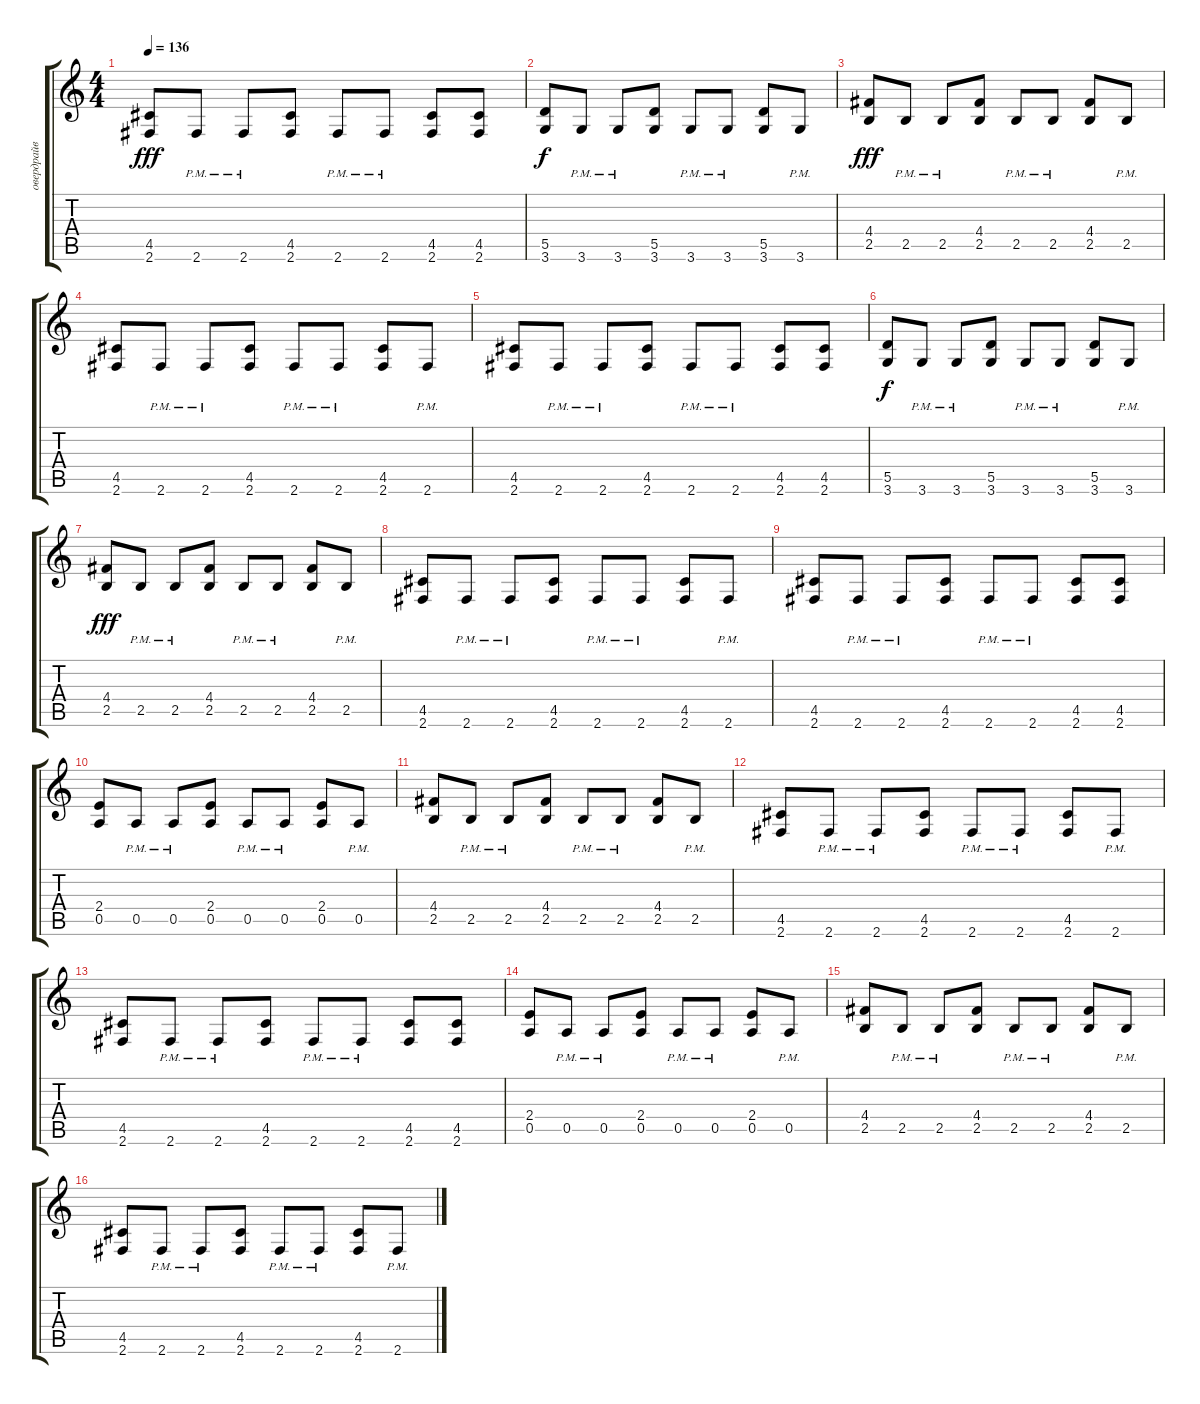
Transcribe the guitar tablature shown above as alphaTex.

\track ("овердрайв" "овердрайв") {instrument overdrivenguitar}
\staff {score tabs}
\tuning (E4 B3 G3 D3 A2 E2) {hide}
\ts (4 4)
\tempo 136
\clef g2
\ks c
(4.5 2.6).8{dy fff} 2.6{pm}.8 2.6{pm}.8 (4.5 2.6).8 2.6{pm}.8 2.6{pm}.8 (4.5 2.6).8 (4.5 2.6).8 |
(5.5 3.6).8{dy f} 3.6{pm}.8 3.6{pm}.8 (5.5 3.6).8 3.6{pm}.8 3.6{pm}.8 (5.5 3.6).8 3.6{pm}.8 |
(4.4 2.5).8{dy fff} 2.5{pm}.8 2.5{pm}.8 (4.4 2.5).8 2.5{pm}.8 2.5{pm}.8 (4.4 2.5).8 2.5{pm}.8 |
(4.5 2.6).8 2.6{pm}.8 2.6{pm}.8 (4.5 2.6).8 2.6{pm}.8 2.6{pm}.8 (4.5 2.6).8 2.6{pm}.8 |
(4.5 2.6).8 2.6{pm}.8 2.6{pm}.8 (4.5 2.6).8 2.6{pm}.8 2.6{pm}.8 (4.5 2.6).8 (4.5 2.6).8 |
(5.5 3.6).8{dy f} 3.6{pm}.8 3.6{pm}.8 (5.5 3.6).8 3.6{pm}.8 3.6{pm}.8 (5.5 3.6).8 3.6{pm}.8 |
(4.4 2.5).8{dy fff} 2.5{pm}.8 2.5{pm}.8 (4.4 2.5).8 2.5{pm}.8 2.5{pm}.8 (4.4 2.5).8 2.5{pm}.8 |
(4.5 2.6).8 2.6{pm}.8 2.6{pm}.8 (4.5 2.6).8 2.6{pm}.8 2.6{pm}.8 (4.5 2.6).8 2.6{pm}.8 |
(4.5 2.6).8 2.6{pm}.8 2.6{pm}.8 (4.5 2.6).8 2.6{pm}.8 2.6{pm}.8 (4.5 2.6).8 (4.5 2.6).8 |
(2.4 0.5).8 0.5{pm}.8 0.5{pm}.8 (2.4 0.5).8 0.5{pm}.8 0.5{pm}.8 (2.4 0.5).8 0.5{pm}.8 |
(4.4 2.5).8 2.5{pm}.8 2.5{pm}.8 (4.4 2.5).8 2.5{pm}.8 2.5{pm}.8 (4.4 2.5).8 2.5{pm}.8 |
(4.5 2.6).8 2.6{pm}.8 2.6{pm}.8 (4.5 2.6).8 2.6{pm}.8 2.6{pm}.8 (4.5 2.6).8 2.6{pm}.8 |
(4.5 2.6).8 2.6{pm}.8 2.6{pm}.8 (4.5 2.6).8 2.6{pm}.8 2.6{pm}.8 (4.5 2.6).8 (4.5 2.6).8 |
(2.4 0.5).8 0.5{pm}.8 0.5{pm}.8 (2.4 0.5).8 0.5{pm}.8 0.5{pm}.8 (2.4 0.5).8 0.5{pm}.8 |
(4.4 2.5).8 2.5{pm}.8 2.5{pm}.8 (4.4 2.5).8 2.5{pm}.8 2.5{pm}.8 (4.4 2.5).8 2.5{pm}.8 |
(4.5 2.6).8 2.6{pm}.8 2.6{pm}.8 (4.5 2.6).8 2.6{pm}.8 2.6{pm}.8 (4.5 2.6).8 2.6{pm}.8
